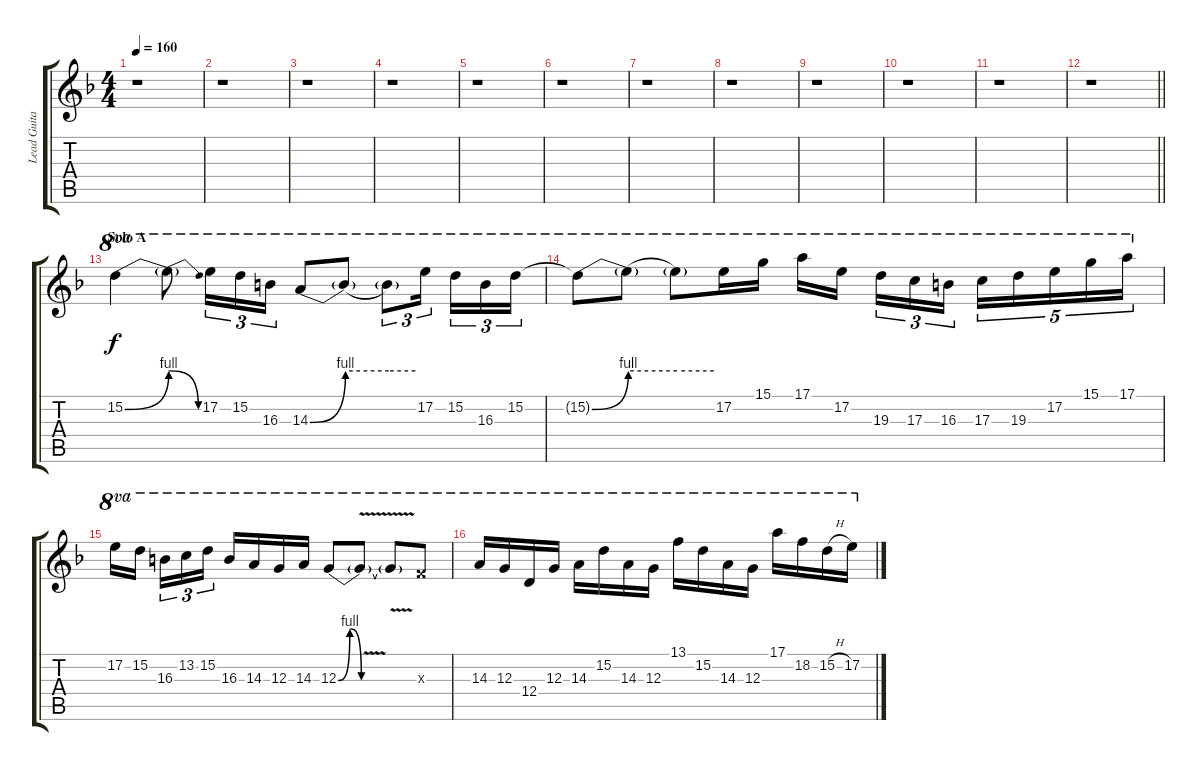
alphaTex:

\track ("Lead Guitar 1" "Lead Guita") {instrument distortionguitar}
\staff {score tabs}
\tuning (E4 B3 G3 D3 A2 E2) {hide}
\ts (4 4)
\tempo 160
\clef g2
\ks f
r.1{dy f} |
r.1 |
r.1 |
r.1 |
r.1 |
r.1 |
r.1 |
r.1 |
r.1 |
r.1 |
r.1 |
\barLineRight lightlight
r.1 |
\section ("" "Solo A")
15.2{be (bend 0 0 60 4)}.4{ot 8va} 15.2{be (release 0 4 60 0) t}.8{ot 8va} 17.2.16{tu (3 2) ot 8va} 15.2.16{tu (3 2) ot 8va} 16.3.16{tu (3 2) ot 8va} 14.3{be (bend 0 0 60 4)}.8{ot 8va} 14.3{be (hold 0 4 60 4) t}.8{ot 8va} 14.3{be (hold 0 4 60 4) t}.8{tu (3 2) ot 8va} 17.2.16{tu (3 2) ot 8va beam splitsecondary} 15.2.16{tu (3 2) ot 8va} 16.3.16{tu (3 2) ot 8va} 15.2.16{tu (3 2) ot 8va} |
15.2{be (bend 0 0 60 4) t}.8{ot 8va} 15.2{be (hold 0 4 60 4) t}.8{ot 8va} 15.2{be (hold 0 4 60 4) t}.8{ot 8va} 17.2.16{ot 8va} 15.1.16{ot 8va} 17.1.16{ot 8va} 17.2.16{ot 8va beam splitsecondary} 19.3.16{tu (3 2) ot 8va} 17.3.16{tu (3 2) ot 8va} 16.3.16{tu (3 2) ot 8va} 17.3.16{tu (5 4) ot 8va} 19.3.16{tu (5 4) ot 8va} 17.2.16{tu (5 4) ot 8va} 15.1.16{tu (5 4) ot 8va} 17.1.16{tu (5 4) ot 8va} |
17.2.16{ot 8va} 15.2.16{ot 8va beam splitsecondary} 16.3.16{tu (3 2) ot 8va} 13.2.16{tu (3 2) ot 8va} 15.2.16{tu (3 2) ot 8va} 16.3.16{ot 8va} 14.3.16{ot 8va} 12.3.16{ot 8va} 14.3.16{ot 8va} 12.3{be (bendrelease 0 0 30 4 30 4 60 0)}.8{ot 8va} 12.3{v t}.8{ot 8va} 12.3{t}.8{ot 8va} 10.3{x}.8{ot 8va} |
14.3.16{ot 8va} 12.3.16{ot 8va} 12.4.16{ot 8va} 12.3.16{ot 8va} 14.3.16{ot 8va} 15.2.16{ot 8va} 14.3.16{ot 8va} 12.3.16{ot 8va} 13.1.16{ot 8va} 15.2.16{ot 8va} 14.3.16{ot 8va} 12.3.16{ot 8va} 17.1.16{ot 8va} 18.2.16{ot 8va} 15.2{h}.16{ot 8va} 17.2.16{ot 8va}
